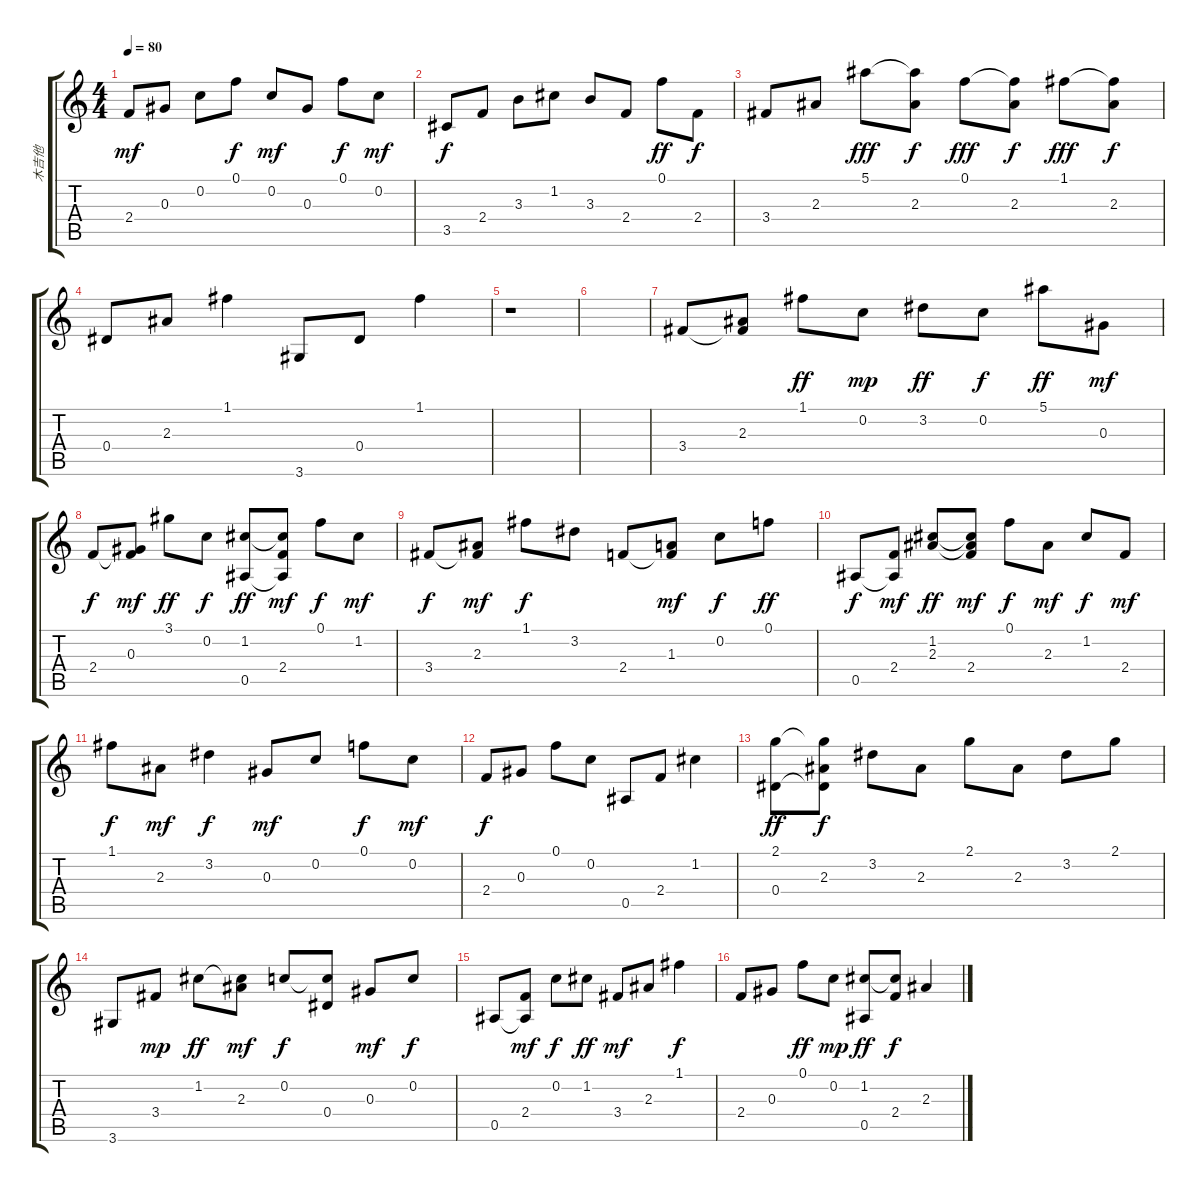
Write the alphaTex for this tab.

\track ("木吉他" "木吉他") {instrument acousticguitarnylon}
\staff {score tabs}
\tuning (F4 C4 Ab3 Eb3 Bb2 F2) {hide}
\ts (4 4)
\tempo 80
\clef g2
\ks c
2.4.8{dy mf} 0.3.8 0.2.8 0.1.8{dy f} 0.2.8{dy mf} 0.3.8 0.1.8{dy f} 0.2.8{dy mf} |
3.5.8{dy f} 2.4.8 3.3.8 1.2.8 3.3.8 2.4.8 0.1.8{dy ff} 2.4.8{dy f} |
3.4.8 2.3.8 5.1.8{dy fff} (5.1{t} 2.3).8{dy f} 0.1.8{dy fff} (0.1{t} 2.3).8{dy f} 1.1.8{dy fff} (1.1{t} 2.3).8{dy f} |
0.4.8 2.3.8 1.1.4 3.6.8 0.4.8 1.1.4 |
r.1 |
|
3.4.8 (2.3 3.4{t}).8 1.1.8{dy ff} 0.2.8{dy mp} 3.2.8{dy ff} 0.2.8{dy f} 5.1.8{dy ff} 0.3.8{dy mf} |
2.4.8{dy f} (0.3 2.4{t}).8{dy mf} 3.1.8{dy ff} 0.2.8{dy f} (1.2 0.5).8{dy ff} (1.2{t} 2.4 0.5{t}).8{dy mf} 0.1.8{dy f} 1.2.8{dy mf} |
3.4.8{dy f} (2.3 3.4{t}).8{dy mf} 1.1.8{dy f} 3.2.8 2.4.8 (1.3 2.4{t}).8{dy mf} 0.2.8{dy f} 0.1.8{dy ff} |
0.5.8{dy f} (2.4 0.5{t}).8{dy mf} (1.2 2.3).8{dy ff} (1.2{t} 2.3{t} 2.4).8{dy mf} 0.1.8{dy f} 2.3.8{dy mf} 1.2.8{dy f} 2.4.8{dy mf} |
1.1.8{dy f} 2.3.8{dy mf} 3.2.4{dy f} 0.3.8{dy mf} 0.2.8 0.1.8{dy f} 0.2.8{dy mf} |
2.4.8{dy f} 0.3.8 0.1.8 0.2.8 0.5.8 2.4.8 1.2.4 |
(2.1 0.4).8{dy ff} (2.1{t} 2.3 0.4{t}).8{dy f} 3.2.8 2.3.8 2.1.8 2.3.8 3.2.8 2.1.8 |
3.6.8 3.4.8{dy mp} 1.2.8{dy ff} (1.2{t} 2.3).8{dy mf} 0.2.8{dy f} (0.2{t} 0.4).8 0.3.8{dy mf} 0.2.8{dy f} |
0.5.8 (2.4 0.5{t}).8{dy mf} 0.2.8{dy f} 1.2.8{dy ff} 3.4.8{dy mf} 2.3.8 1.1.4{dy f} |
2.4.8 0.3.8 0.1.8{dy ff} 0.2.8{dy mp} (1.2 0.5).8{dy ff} (1.2{t} 2.4).8{dy f} 2.3.4
